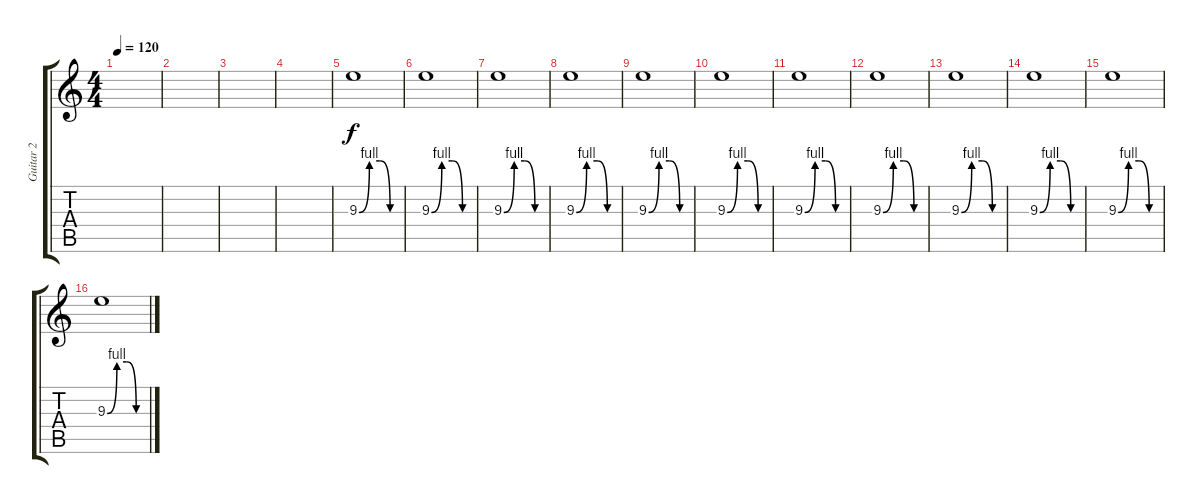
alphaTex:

\track ("Guitar 2" "Guitar 2") {instrument distortionguitar}
\staff {score tabs}
\tuning (E4 B3 G3 D3 A2 E2) {hide}
\ts (4 4)
\tempo 120
\clef g2
\ks c
|
|
|
|
9.3{be (custom 0 0 15 4 30 4 45 0 60 0)}.1{volume 8} |
9.3{be (custom 0 0 15 4 30 4 45 0 60 0)}.1{volume 8} |
9.3{be (custom 0 0 15 4 30 4 45 0 60 0)}.1{volume 8} |
9.3{be (custom 0 0 15 4 30 4 45 0 60 0)}.1{volume 8} |
9.3{be (custom 0 0 15 4 30 4 45 0 60 0)}.1{volume 8} |
9.3{be (custom 0 0 15 4 30 4 45 0 60 0)}.1{volume 8} |
9.3{be (custom 0 0 15 4 30 4 45 0 60 0)}.1{volume 8} |
9.3{be (custom 0 0 15 4 30 4 45 0 60 0)}.1{volume 8} |
9.3{be (custom 0 0 15 4 30 4 45 0 60 0)}.1{volume 8} |
9.3{be (custom 0 0 15 4 30 4 45 0 60 0)}.1{volume 8} |
9.3{be (custom 0 0 15 4 30 4 45 0 60 0)}.1{volume 8} |
9.3{be (custom 0 0 15 4 30 4 45 0 60 0)}.1{volume 8}
